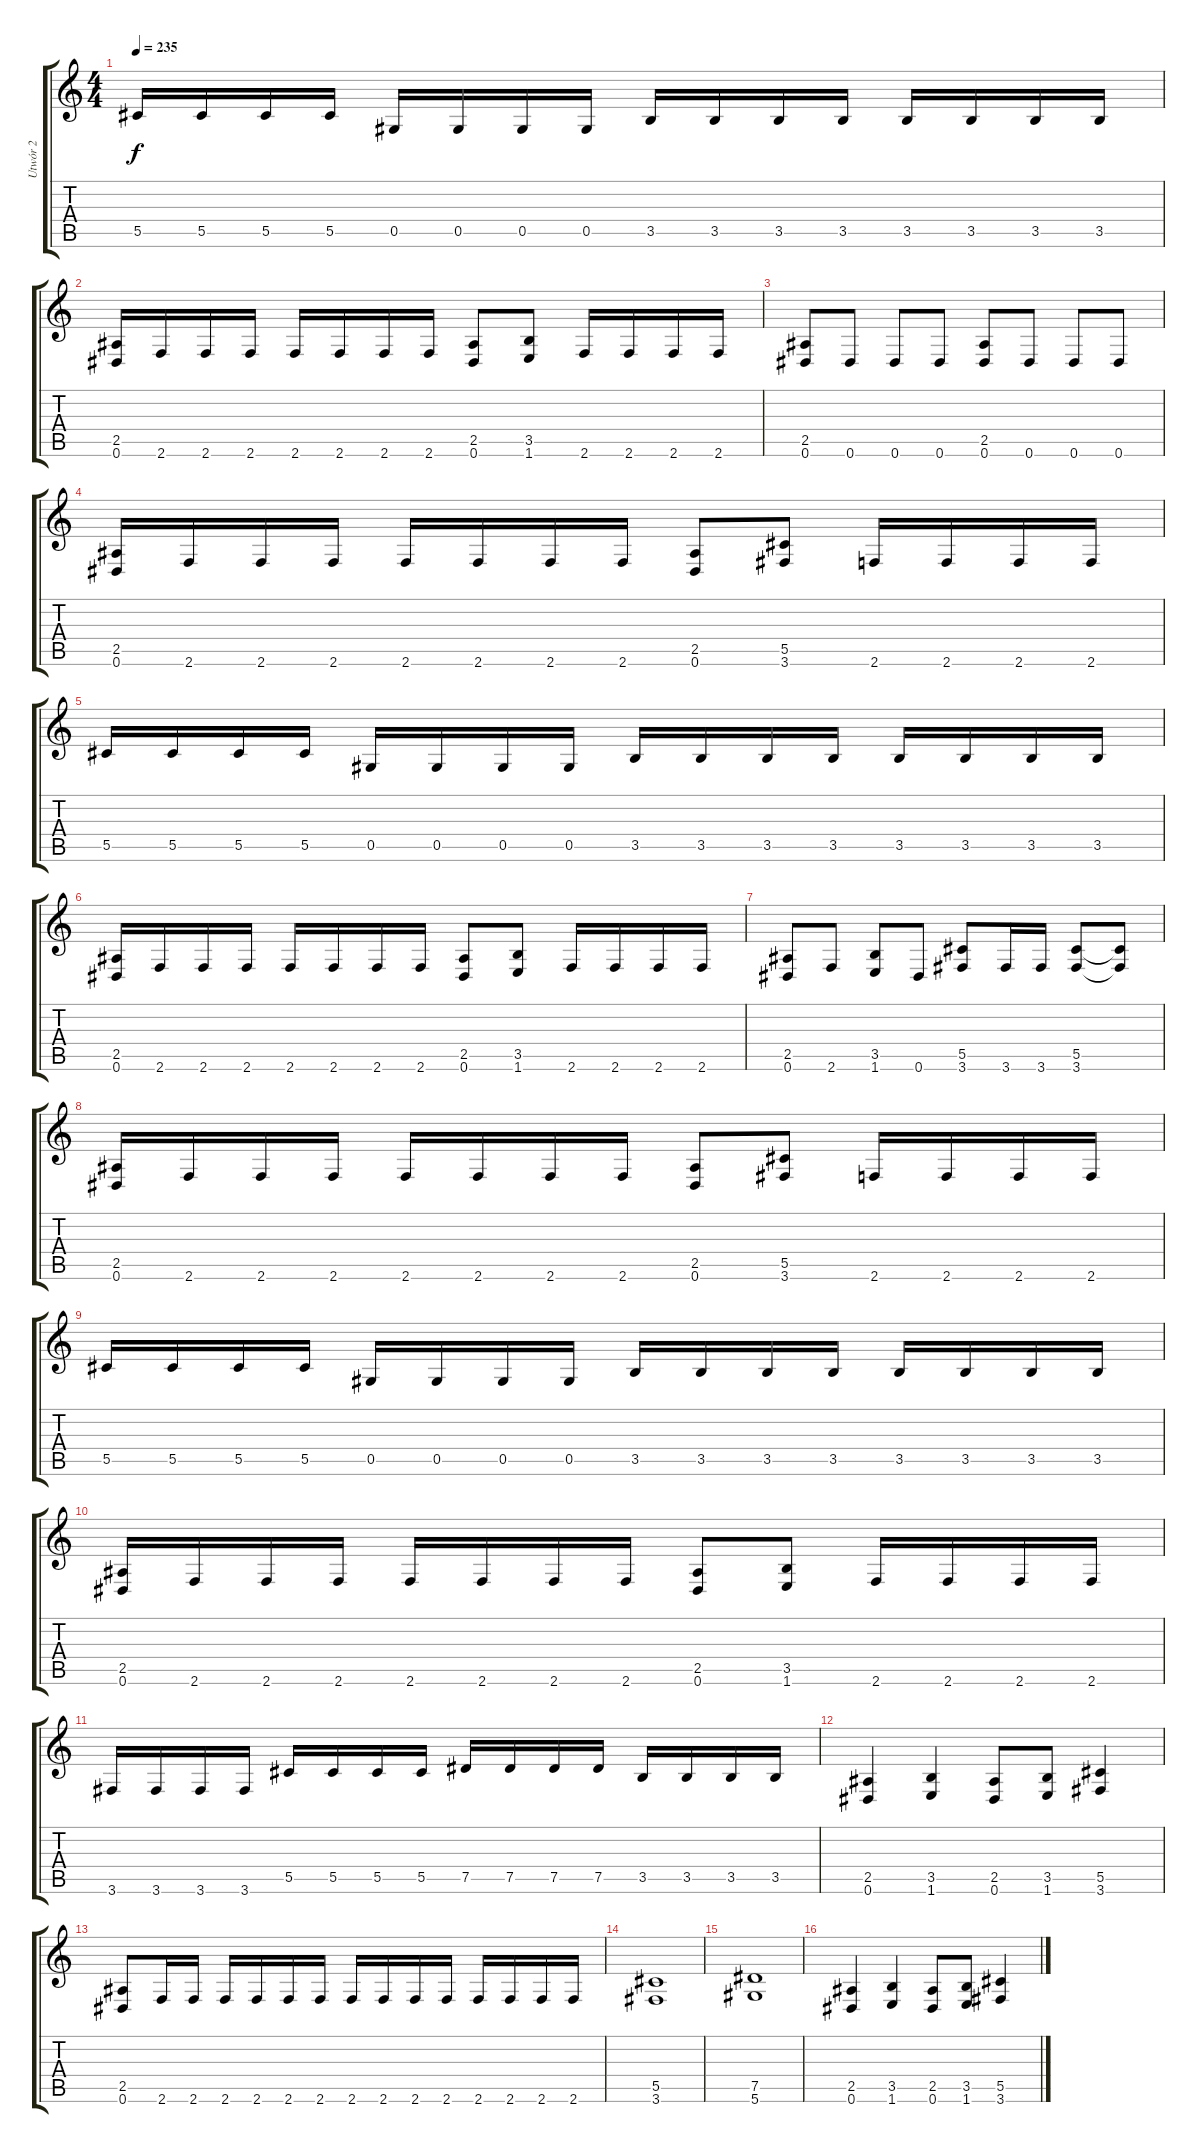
\track ("Utwór 2" "Utwór 2") {instrument distortionguitar}
\staff {score tabs}
\tuning (Eb4 Bb3 Gb3 Db3 Ab2 Eb2) {hide}
\ts (4 4)
\tempo 235
\clef g2
\ks c
5.5.16{dy f} 5.5.16 5.5.16 5.5.16 0.5.16 0.5.16 0.5.16 0.5.16 3.5.16 3.5.16 3.5.16 3.5.16 3.5.16 3.5.16 3.5.16 3.5.16 |
(2.5 0.6).16 2.6.16 2.6.16 2.6.16 2.6.16 2.6.16 2.6.16 2.6.16 (2.5 0.6).8 (3.5 1.6).8 2.6.16 2.6.16 2.6.16 2.6.16 |
(2.5 0.6).8 0.6.8 0.6.8 0.6.8 (2.5 0.6).8 0.6.8 0.6.8 0.6.8 |
(2.5 0.6).16 2.6.16 2.6.16 2.6.16 2.6.16 2.6.16 2.6.16 2.6.16 (2.5 0.6).8 (5.5 3.6).8 2.6.16 2.6.16 2.6.16 2.6.16 |
5.5.16 5.5.16 5.5.16 5.5.16 0.5.16 0.5.16 0.5.16 0.5.16 3.5.16 3.5.16 3.5.16 3.5.16 3.5.16 3.5.16 3.5.16 3.5.16 |
(2.5 0.6).16 2.6.16 2.6.16 2.6.16 2.6.16 2.6.16 2.6.16 2.6.16 (2.5 0.6).8 (3.5 1.6).8 2.6.16 2.6.16 2.6.16 2.6.16 |
(2.5 0.6).8 2.6.8 (3.5 1.6).8 0.6.8 (5.5 3.6).8 3.6.16 3.6.16 (5.5 3.6).8 (5.5{t} 3.6{t}).8 |
(2.5 0.6).16 2.6.16 2.6.16 2.6.16 2.6.16 2.6.16 2.6.16 2.6.16 (2.5 0.6).8 (5.5 3.6).8 2.6.16 2.6.16 2.6.16 2.6.16 |
5.5.16 5.5.16 5.5.16 5.5.16 0.5.16 0.5.16 0.5.16 0.5.16 3.5.16 3.5.16 3.5.16 3.5.16 3.5.16 3.5.16 3.5.16 3.5.16 |
(2.5 0.6).16 2.6.16 2.6.16 2.6.16 2.6.16 2.6.16 2.6.16 2.6.16 (2.5 0.6).8 (3.5 1.6).8 2.6.16 2.6.16 2.6.16 2.6.16 |
3.6.16 3.6.16 3.6.16 3.6.16 5.5.16 5.5.16 5.5.16 5.5.16 7.5.16 7.5.16 7.5.16 7.5.16 3.5.16 3.5.16 3.5.16 3.5.16 |
(2.5 0.6).4 (3.5 1.6).4 (2.5 0.6).8 (3.5 1.6).8 (5.5 3.6).4 |
(2.5 0.6).8 2.6.16 2.6.16 2.6.16 2.6.16 2.6.16 2.6.16 2.6.16 2.6.16 2.6.16 2.6.16 2.6.16 2.6.16 2.6.16 2.6.16 |
(5.5 3.6).1 |
(7.5 5.6).1 |
(2.5 0.6).4 (3.5 1.6).4 (2.5 0.6).8 (3.5 1.6).8 (5.5 3.6).4
